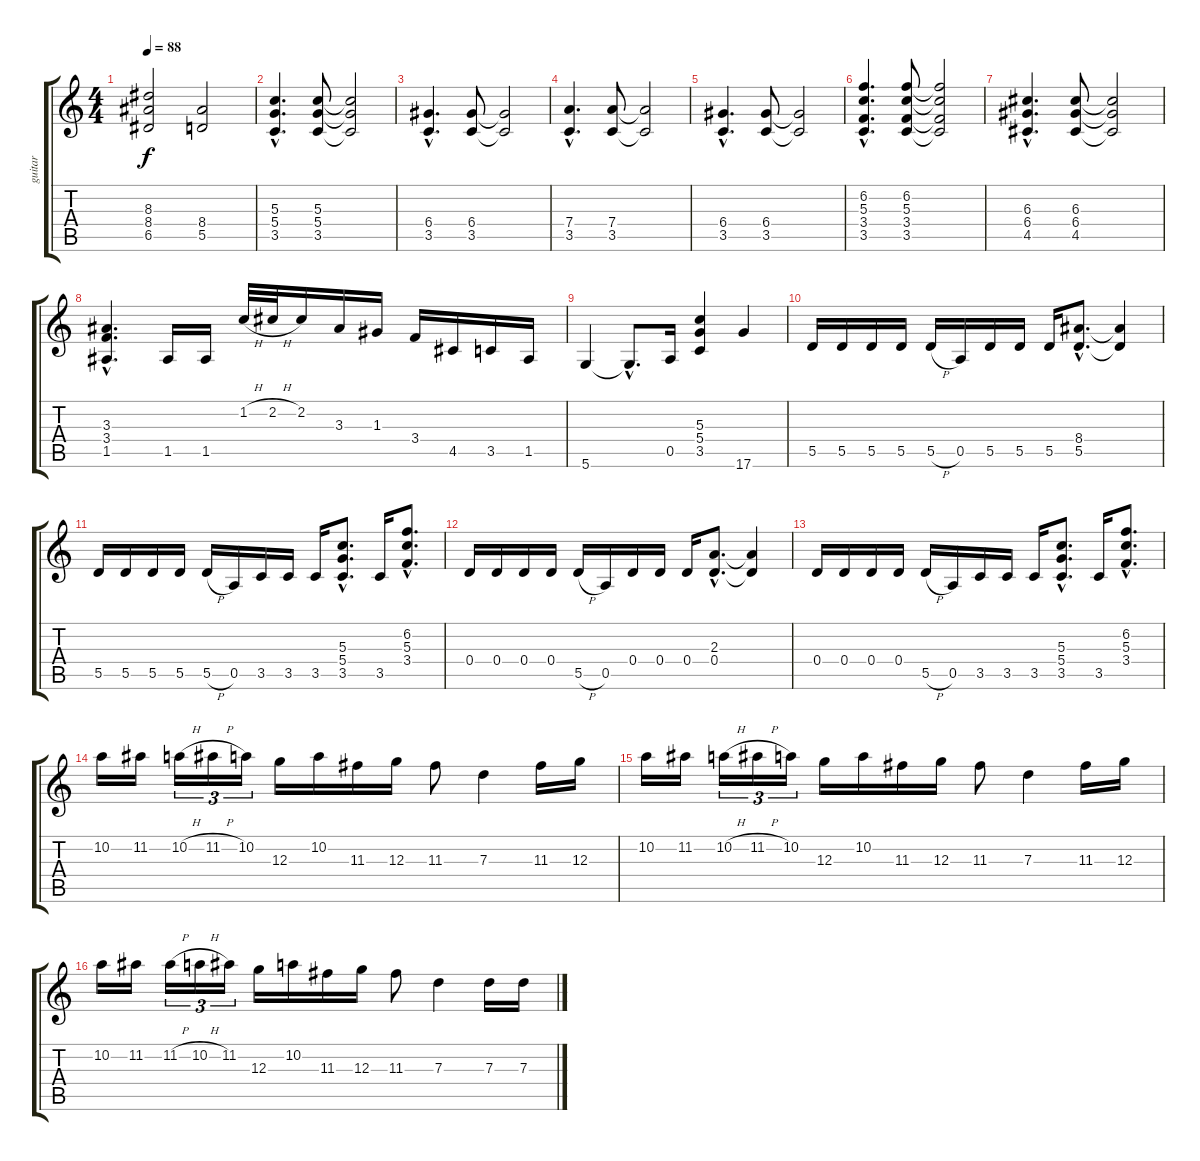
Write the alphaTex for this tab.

\track ("guitar" "guitar") {instrument distortionguitar}
\staff {score tabs}
\tuning (E4 B3 G3 D3 A2 D2) {hide}
\ts (4 4)
\tempo 88
\clef g2
\ks c
(8.3 8.4 6.5).2{dy f} (8.4 5.5).2 |
(5.3{hac} 5.4{hac} 3.5{hac}).4{d} (5.3 5.4 3.5).8 (5.3{t} 5.4{t} 3.5{t}).2 |
(6.4{hac} 3.5{hac}).4{d} (6.4 3.5).8 (6.4{t} 3.5{t}).2 |
(7.4{hac} 3.5{hac}).4{d} (7.4 3.5).8 (7.4{t} 3.5{t}).2 |
(6.4{hac} 3.5{hac}).4{d} (6.4 3.5).8 (6.4{t} 3.5{t}).2 |
(6.2{hac} 5.3{hac} 3.4{hac} 3.5{hac}).4{d} (6.2 5.3 3.4 3.5).8 (6.2{t} 5.3{t} 3.4{t} 3.5{t}).2 |
(6.3{hac} 6.4{hac} 4.5{hac}).4{d} (6.3 6.4 4.5).8 (6.3{t} 6.4{t} 4.5{t}).2 |
(3.3{hac} 3.4{hac} 1.5{hac}).4{d} 1.5.16 1.5.16 1.2{h}.32 2.2{h}.32 2.2.16 3.3.16 1.3.16 3.4.16 4.5.16 3.5.16 1.5.16 |
5.6.4 5.6{hac t}.8{d} 0.5.16 (5.3 5.4 3.5).4 17.6.4 |
5.5.16 5.5.16 5.5.16 5.5.16 5.5{h}.16 0.5.16 5.5.16 5.5.16 5.5.16 (8.4{hac} 5.5{hac}).8{d} (8.4{t} 5.5{t}).4 |
5.5.16 5.5.16 5.5.16 5.5.16 5.5{h}.16 0.5.16 3.5.16 3.5.16 3.5.16 (5.3{hac} 5.4{hac} 3.5{hac}).8{d} 3.5.16 (6.2{hac} 5.3{hac} 3.4{hac}).8{d} |
0.4.16 0.4.16 0.4.16 0.4.16 5.5{h}.16 0.5.16 0.4.16 0.4.16 0.4.16 (2.3{hac} 0.4{hac}).8{d} (2.3{t} 0.4{t}).4 |
0.4.16 0.4.16 0.4.16 0.4.16 5.5{h}.16 0.5.16 3.5.16 3.5.16 3.5.16 (5.3{hac} 5.4{hac} 3.5{hac}).8{d} 3.5.16 (6.2{hac} 5.3{hac} 3.4{hac}).8{d} |
10.2.16 11.2.16 10.2{h}.16{tu (3 2)} 11.2{h}.16{tu (3 2)} 10.2.16{tu (3 2)} 12.3.16 10.2.16 11.3.16 12.3.16 11.3.8 7.3.4 11.3.16 12.3.16 |
10.2.16 11.2.16 10.2{h}.16{tu (3 2)} 11.2{h}.16{tu (3 2)} 10.2.16{tu (3 2)} 12.3.16 10.2.16 11.3.16 12.3.16 11.3.8 7.3.4 11.3.16 12.3.16 |
10.2.16 11.2.16 11.2{h}.16{tu (3 2)} 10.2{h}.16{tu (3 2)} 11.2.16{tu (3 2)} 12.3.16 10.2.16 11.3.16 12.3.16 11.3.8 7.3.4 7.3.16 7.3.16
